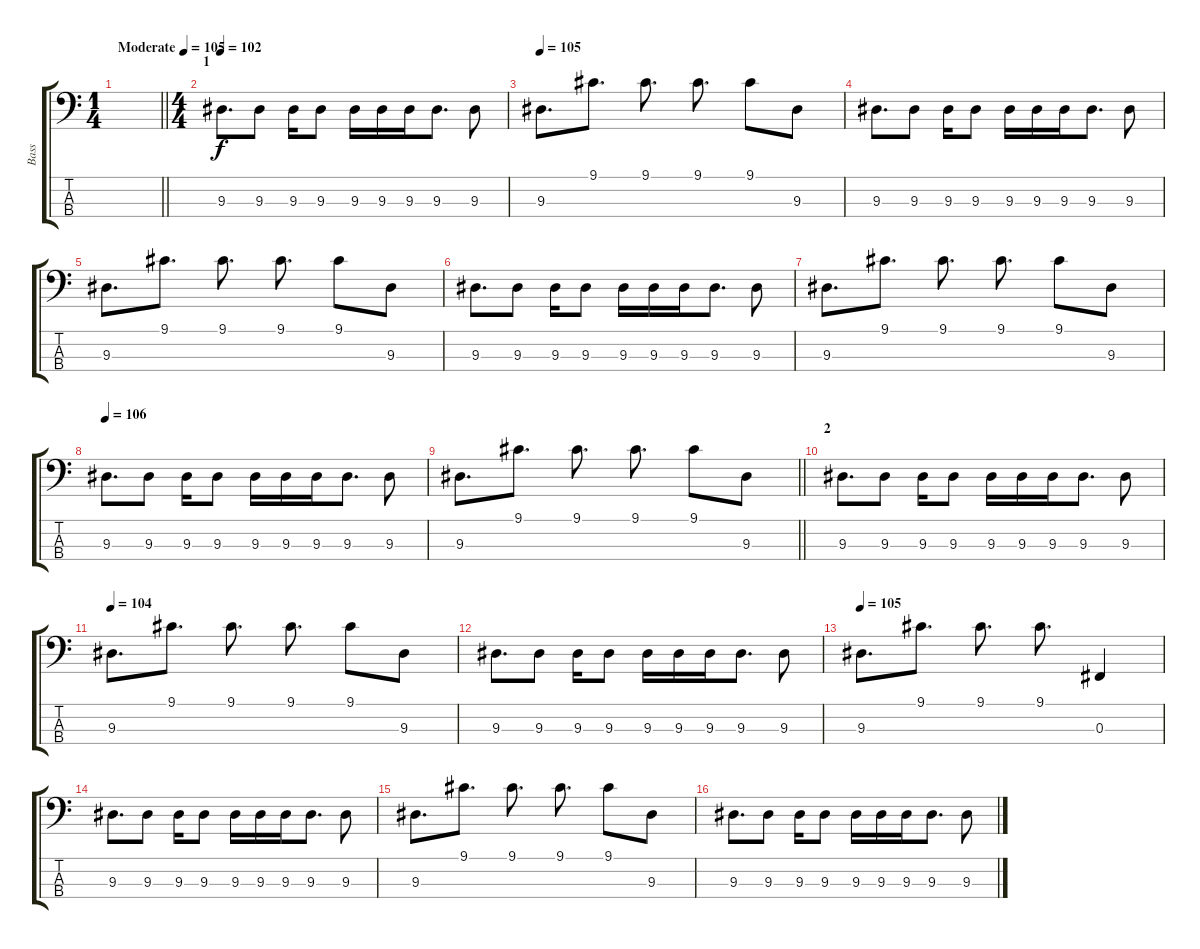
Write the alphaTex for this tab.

\track ("Bass" "Bass") {instrument electricbasspick}
\staff {score tabs}
\tuning (E2 B1 Gb1 B0) {hide}
\ts (1 4)
\tempo (105 "Moderate")
\clef f4
\barLineRight lightlight
\ks c
|
\ts (4 4)
\section ("" "1")
\tempo 102
9.3.8{d} 9.3.8 9.3.16 9.3.8 9.3.16 9.3.16 9.3.16 9.3.8{d} 9.3.8 |
\tempo 105
9.3.8{d} 9.1.8{d} 9.1.8{d} 9.1.8{d} 9.1.8 9.3.8 |
9.3.8{d} 9.3.8 9.3.16 9.3.8 9.3.16 9.3.16 9.3.16 9.3.8{d} 9.3.8 |
9.3.8{d} 9.1.8{d} 9.1.8{d} 9.1.8{d} 9.1.8 9.3.8 |
9.3.8{d} 9.3.8 9.3.16 9.3.8 9.3.16 9.3.16 9.3.16 9.3.8{d} 9.3.8 |
9.3.8{d} 9.1.8{d} 9.1.8{d} 9.1.8{d} 9.1.8 9.3.8 |
\tempo 106
9.3.8{d} 9.3.8 9.3.16 9.3.8 9.3.16 9.3.16 9.3.16 9.3.8{d} 9.3.8 |
\barLineRight lightlight
9.3.8{d} 9.1.8{d} 9.1.8{d} 9.1.8{d} 9.1.8 9.3.8 |
\section ("" "2")
9.3.8{d} 9.3.8 9.3.16 9.3.8 9.3.16 9.3.16 9.3.16 9.3.8{d} 9.3.8 |
\tempo 104
9.3.8{d} 9.1.8{d} 9.1.8{d} 9.1.8{d} 9.1.8 9.3.8 |
9.3.8{d} 9.3.8 9.3.16 9.3.8 9.3.16 9.3.16 9.3.16 9.3.8{d} 9.3.8 |
\tempo 105
9.3.8{d} 9.1.8{d} 9.1.8{d} 9.1.8{d} 0.3.4 |
9.3.8{d} 9.3.8 9.3.16 9.3.8 9.3.16 9.3.16 9.3.16 9.3.8{d} 9.3.8 |
9.3.8{d} 9.1.8{d} 9.1.8{d} 9.1.8{d} 9.1.8 9.3.8 |
9.3.8{d} 9.3.8 9.3.16 9.3.8 9.3.16 9.3.16 9.3.16 9.3.8{d} 9.3.8
